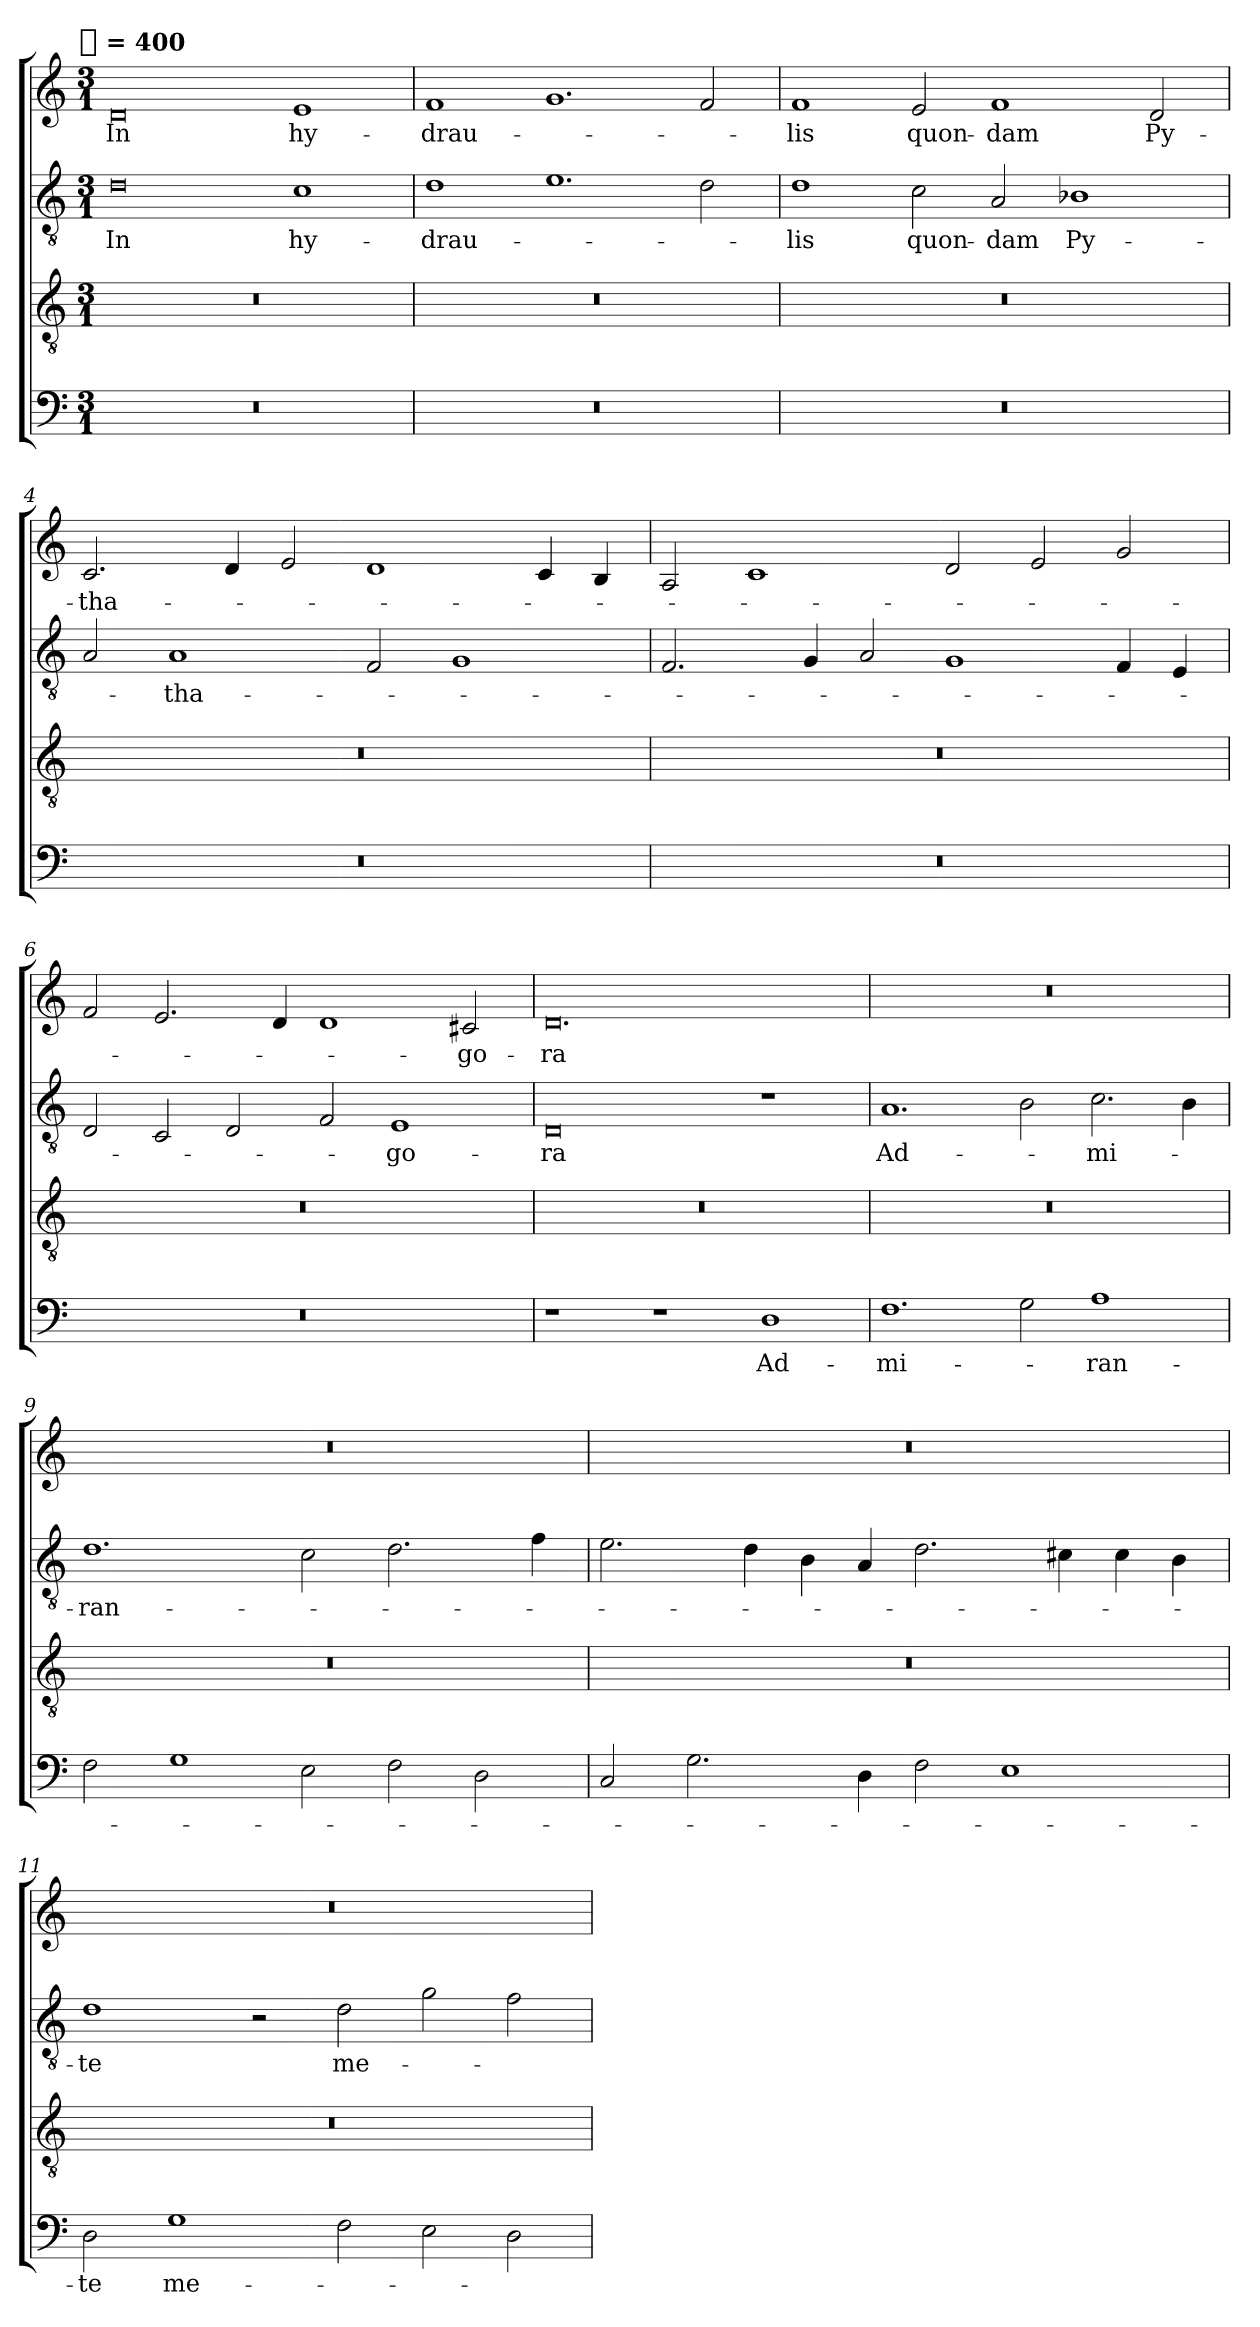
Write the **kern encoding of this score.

**kern	**text	**kern	**kern	**text	**kern	**text
*part4	*part4	*part3	*part2	*part2	*part1	*part1
*staff4	*staff4	*staff3	*staff2	*staff2	*staff1	*staff1
*clefF4	*	*clefGv2	*clefGv2	*	*clefG2	*
!!LO:TX:omd:t=[quarter] = 400
*M3/1	*	*M3/1	*M3/1	*	*M3/1	*
*MM400	*	*MM400	*MM400	*	*MM400	*
=1	=1	=1	=1	=1	=1	=1
!	!	!	!	!LO:LY:b	!	!LO:LY:b
0.r	.	0.r	0d	In	0d	In
!	!	!	!	!LO:LY:b	!	!LO:LY:b
.	.	.	1c	hy-	1e	hy-
=2	=2	=2	=2	=2	=2	=2
!	!	!	!	!LO:LY:b	!	!LO:LY:b
0.r	.	0.r	1d	-drau-	1f	-drau-
.	.	.	1.e	.	1.g	.
.	.	.	2d\	.	2f/	.
=3	=3	=3	=3	=3	=3	=3
!	!	!	!	!LO:LY:b	!	!LO:LY:b
0.r	.	0.r	1d	-lis	1f	-lis
!	!	!	!	!LO:LY:b	!	!LO:LY:b
.	.	.	2c\	quon-	2e/	quon-
!	!	!	!	!LO:LY:b	!	!LO:LY:b
.	.	.	2A/	-dam	1f	-dam
!	!	!	!	!LO:LY:b	!	!
.	.	.	1B-X	Py-	.	.
!	!	!	!	!	!	!LO:LY:b
.	.	.	.	.	2d/	Py-
=4	=4	=4	=4	=4	=4	=4
!	!	!	!	!	!	!LO:LY:b
0.r	.	0.r	2A/	.	2.c/	-tha-
!	!	!	!	!LO:LY:b	!	!
.	.	.	1A	-tha-	.	.
.	.	.	.	.	4d/	.
.	.	.	.	.	2e/	.
.	.	.	2F/	.	1d	.
.	.	.	1G	.	.	.
.	.	.	.	.	4c/	.
.	.	.	.	.	4B/	.
=5	=5	=5	=5	=5	=5	=5
0.r	.	0.r	2.F/	.	2A/	.
.	.	.	.	.	1c	.
.	.	.	4G/	.	.	.
.	.	.	2A/	.	.	.
.	.	.	1G	.	2d/	.
.	.	.	.	.	2e/	.
.	.	.	4F/	.	2g/	.
.	.	.	4E/	.	.	.
!!LO:LB:g=z
=6	=6	=6	=6	=6	=6	=6
0.r	.	0.r	2D/	.	2f/	.
.	.	.	2C/	.	2.e/	.
.	.	.	2D/	.	.	.
.	.	.	.	.	4d/	.
.	.	.	2F/	.	1d	.
!	!	!	!	!LO:LY:b	!	!
.	.	.	1E	-go-	.	.
!	!	!	!	!	!	!LO:LY:b
.	.	.	.	.	2c#X/	-go-
=7	=7	=7	=7	=7	=7	=7
!	!	!	!	!LO:LY:b	!	!LO:LY:b
1r	.	0.r	0D	-ra	0.d	-ra
1r	.	.	.	.	.	.
!	!LO:LY:b	!	!	!	!	!
1D	Ad-	.	1r	.	.	.
=8	=8	=8	=8	=8	=8	=8
!	!LO:LY:b	!	!	!LO:LY:b	!	!
1.F	-mi-	0.r	1.A	Ad-	0.r	.
2G\	.	.	2B\	.	.	.
!	!LO:LY:b	!	!	!LO:LY:b	!	!
1A	-ran-	.	2.c\	-mi-	.	.
.	.	.	4B\	.	.	.
=9	=9	=9	=9	=9	=9	=9
!	!	!	!	!LO:LY:b	!	!
2F\	.	0.r	1.d	-ran-	0.r	.
1G	.	.	.	.	.	.
2E\	.	.	2c\	.	.	.
2F\	.	.	2.d\	.	.	.
2D\	.	.	.	.	.	.
.	.	.	4f\	.	.	.
=10	=10	=10	=10	=10	=10	=10
2C/	.	0.r	2.e\	.	0.r	.
2.G\	.	.	.	.	.	.
.	.	.	4d\	.	.	.
.	.	.	4B\	.	.	.
4D\	.	.	4A/	.	.	.
2F\	.	.	2.d\	.	.	.
1E	.	.	.	.	.	.
.	.	.	4c#X\	.	.	.
.	.	.	4c#\	.	.	.
.	.	.	4B\	.	.	.
!!LO:LB:g=z
=11	=11	=11	=11	=11	=11	=11
!	!LO:LY:b	!	!	!LO:LY:b	!	!
2D\	-te	0.r	1d	-te	0.r	.
!	!LO:LY:b	!	!	!	!	!
1G	me-	.	.	.	.	.
.	.	.	2r	.	.	.
!	!	!	!	!LO:LY:b	!	!
2F\	.	.	2d\	me-	.	.
2E\	.	.	2g\	.	.	.
2D\	.	.	2f\	.	.	.
=	=	=	=	=	=	=
*-	*-	*-	*-	*-	*-	*-
